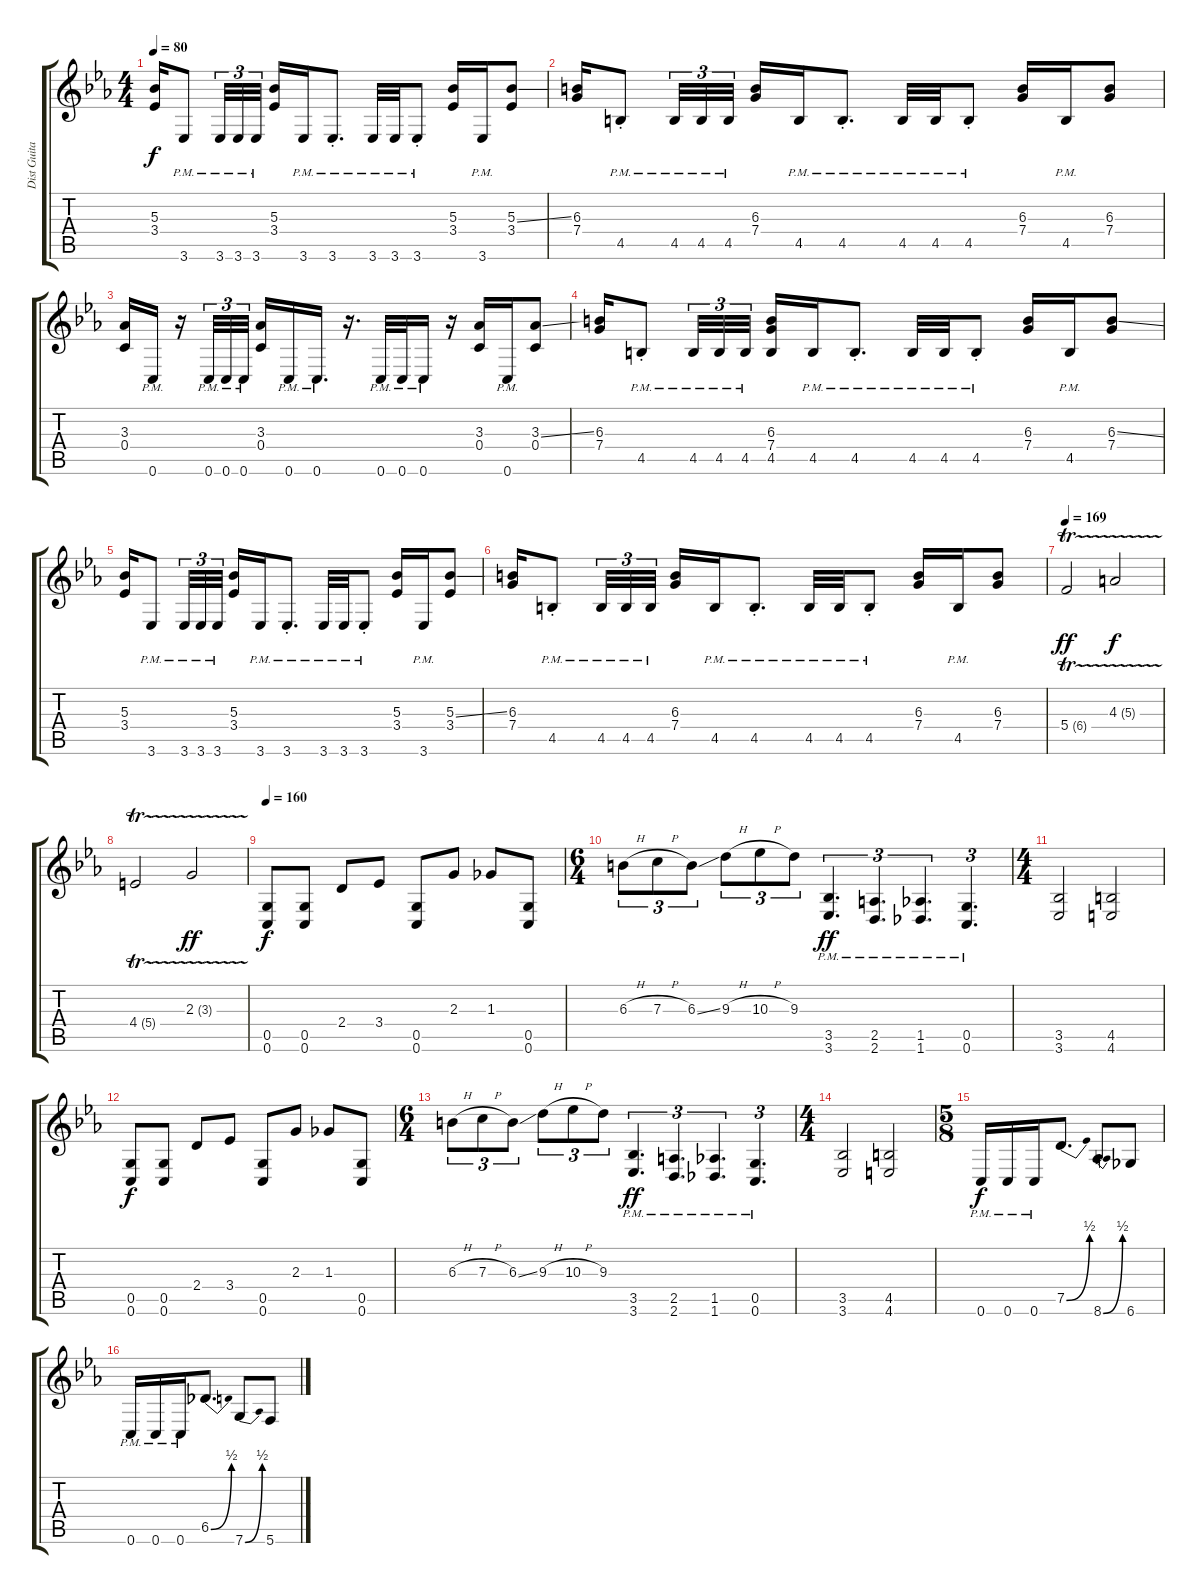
\track ("Dist Guitar Right" "Dist Guita") {instrument distortionguitar}
\staff {score tabs}
\tuning (D4 A3 F3 C3 G2 C2) {hide}
\ts (4 4)
\tempo 80
\clef g2
\ks cminor
(5.3 3.4).16{dy f} 3.6{pm}.8 3.6{pm}.32{tu (3 2)} 3.6{pm}.32{tu (3 2)} 3.6{pm}.32{tu (3 2)} (5.3 3.4).16 3.6{pm}.16 3.6{pm st}.8{d} 3.6{pm}.32 3.6{pm}.32 3.6{pm st}.8 (5.3 3.4).16 3.6{pm}.16 (5.3{ss} 3.4).8 |
(6.3 7.4).16 4.5{pm st}.8 4.5{pm}.32{tu (3 2)} 4.5{pm}.32{tu (3 2)} 4.5{pm}.32{tu (3 2)} (6.3 7.4).16 4.5{pm}.16 4.5{pm st}.8{d} 4.5{pm}.32 4.5{pm}.32 4.5{pm st}.8 (6.3 7.4).16 4.5{pm}.16 (6.3 7.4).8 |
(3.3 0.4).16 0.6{pm}.16 r.16 0.6{pm}.32{tu (3 2)} 0.6{pm}.32{tu (3 2)} 0.6{pm}.32{tu (3 2)} (3.3 0.4).16 0.6{pm}.16 0.6{pm}.16{d} r.16{d} 0.6{pm}.32 0.6{pm}.32 0.6{pm}.16 r.16 (3.3 0.4).16 0.6{pm}.16 (3.3{ss} 0.4).8 |
(6.3 7.4).16 4.5{pm st}.8 4.5{pm}.32{tu (3 2)} 4.5{pm}.32{tu (3 2)} 4.5{pm}.32{tu (3 2)} (6.3 7.4 4.5).16 4.5{pm}.16 4.5{pm st}.8{d} 4.5{pm}.32 4.5{pm}.32 4.5{pm st}.8 (6.3 7.4).16 4.5{pm}.16 (6.3{ss} 7.4).8 |
(5.3 3.4).16 3.6{pm}.8 3.6{pm}.32{tu (3 2)} 3.6{pm}.32{tu (3 2)} 3.6{pm}.32{tu (3 2)} (5.3 3.4).16 3.6{pm}.16 3.6{pm st}.8{d} 3.6{pm}.32 3.6{pm}.32 3.6{pm st}.8 (5.3 3.4).16 3.6{pm}.16 (5.3{ss} 3.4).8 |
(6.3 7.4).16 4.5{pm st}.8 4.5{pm}.32{tu (3 2)} 4.5{pm}.32{tu (3 2)} 4.5{pm}.32{tu (3 2)} (6.3 7.4).16 4.5{pm}.16 4.5{pm st}.8{d} 4.5{pm}.32 4.5{pm}.32 4.5{pm st}.8 (6.3 7.4).16 4.5{pm}.16 (6.3 7.4).8 |
\tempo 169
5.4{tr (6 16)}.2{dy ff} 4.3{tr (5 16)}.2{dy f} |
4.4{tr (5 16)}.2 2.3{tr (3 16)}.2{dy ff} |
\tempo 160
(0.5 0.6).8{dy f} (0.5 0.6).8 2.4.8 3.4.8 (0.5 0.6).8 2.3.8 1.3.8 (0.5 0.6).8 |
\ts (6 4)
6.3{h}.8{tu (3 2)} 7.3{h}.8{tu (3 2)} 6.3{ss}.8{tu (3 2)} 9.3{h}.8{tu (3 2)} 10.3{h}.8{tu (3 2)} 9.3.8{tu (3 2)} (3.5{pm} 3.6{pm}).4{d tu (3 2) dy ff} (2.5{pm} 2.6{pm}).4{d tu (3 2)} (1.5{pm} 1.6{pm}).4{d tu (3 2)} (0.5{pm} 0.6{pm}).4{d tu (3 2)} |
\ts (4 4)
(3.5 3.6).2 (4.5 4.6).2 |
(0.5 0.6).8{dy f} (0.5 0.6).8 2.4.8 3.4.8 (0.5 0.6).8 2.3.8 1.3.8 (0.5 0.6).8 |
\ts (6 4)
6.3{h}.8{tu (3 2)} 7.3{h}.8{tu (3 2)} 6.3{ss}.8{tu (3 2)} 9.3{h}.8{tu (3 2)} 10.3{h}.8{tu (3 2)} 9.3.8{tu (3 2)} (3.5{pm} 3.6{pm}).4{d tu (3 2) dy ff} (2.5{pm} 2.6{pm}).4{d tu (3 2)} (1.5{pm} 1.6{pm}).4{d tu (3 2)} (0.5{pm} 0.6{pm}).4{d tu (3 2)} |
\ts (4 4)
(3.5 3.6).2 (4.5 4.6).2 |
\ts (5 8)
0.6{pm}.16{dy f} 0.6{pm}.16 0.6{pm}.16 7.5{be (bend 0 0 60 2)}.8{d} 8.6{be (bend 0 0 60 2)}.8 6.6.8 |
0.6{pm}.16 0.6{pm}.16 0.6{pm}.16 6.5{be (bend 0 0 60 2)}.8{d} 7.6{be (bend 0 0 60 2)}.8 5.6.8
